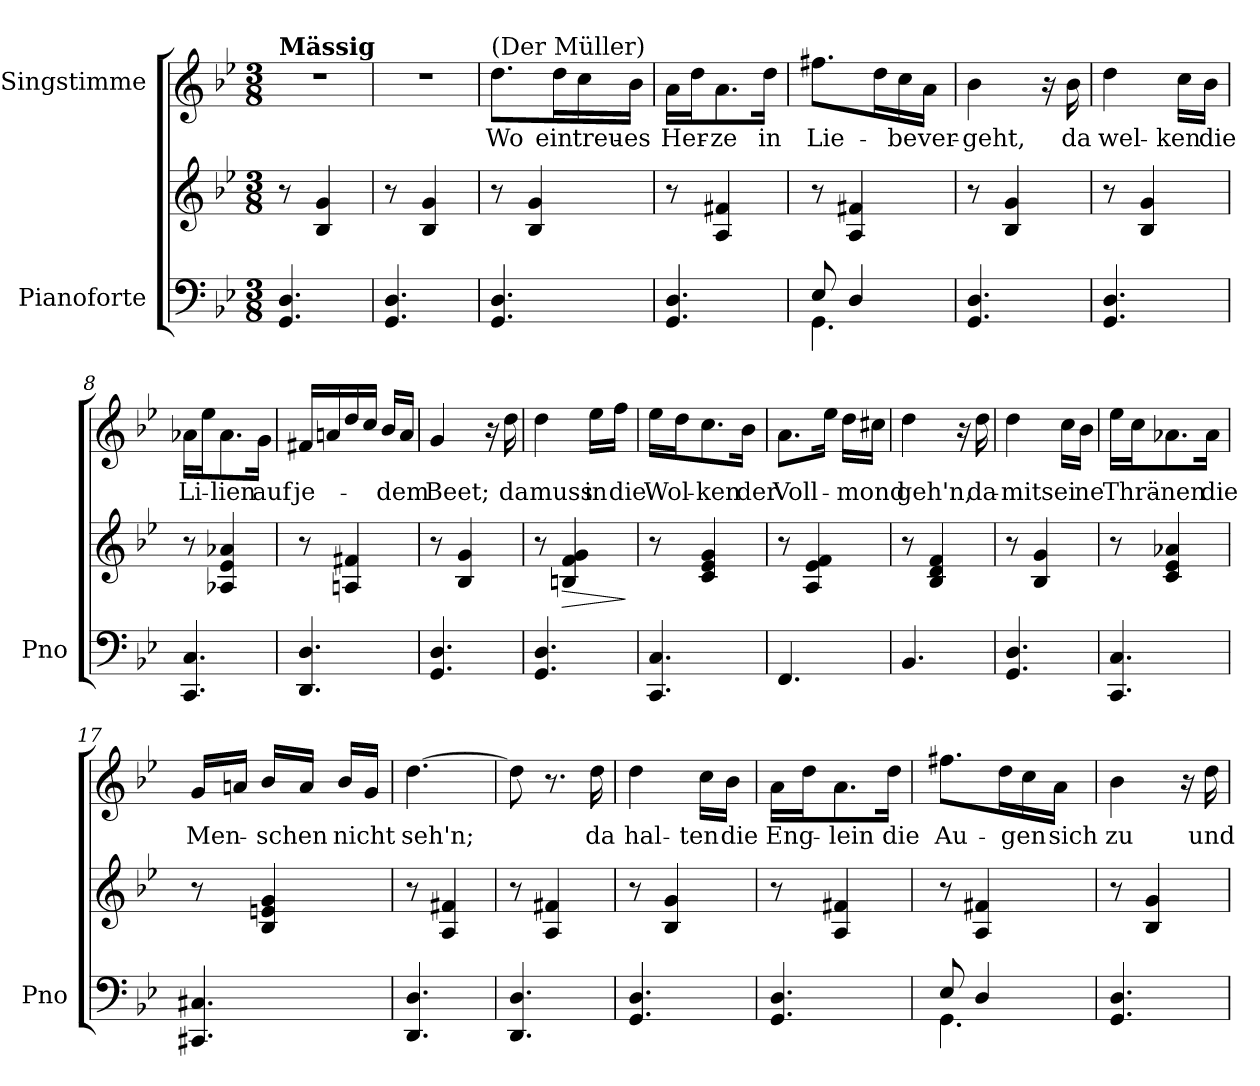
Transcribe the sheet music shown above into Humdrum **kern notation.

**kern	**kern	**dynam	**kern	**text
*part2	*part2	*part2	*part1	*part1
*staff3	*staff2	*staff2/3	*staff1	*staff1
*I"Pianoforte	*	*	*I"Singstimme	*
*I'Pno	*	*	*	*
*clefF4	*clefG2	*	*clefG2	*
*k[b-e-]	*k[b-e-]	*	*k[b-e-]	*
*M3/8	*M3/8	*	*M3/8	*
=1	=1	=1	=1	=1
!	!	!	!LO:TX:a:B:t=Mässig	!
!	!	!LO:DY:a=2	!	!
!	!	!LO:DY:n=1:a=2	!	!
!	!	!LO:DY:n=2:a=2	!	!
4.GG/ 4.D/	8r	other-dynamics p other-dynamics	4.r	.
.	4B-/ 4g/	.	.	.
=2	=2	=2	=2	=2
4.GG/ 4.D/	8r	.	4.r	.
.	4B-/ 4g/	.	.	.
=3	=3	=3	=3	=3
!	!	!	!LO:TX:a:t=(Der Müller)	!
!	!	!	!	!LO:LY:b
4.GG/ 4.D/	8r	.	8.dd\L	Wo
.	4B-/ 4g/	.	.	.
!	!	!	!	!LO:LY:b
.	.	.	16dd\L	ein
!	!	!	!	!LO:LY:b
.	.	.	16cc\	treu-
!	!	!	!	!LO:LY:b
.	.	.	16b-\JJ	-es
=4	=4	=4	=4	=4
!	!	!	!	!LO:LY:b
4.GG/ 4.D/	8r	.	16a\LL	Her-
.	.	.	16dd\J	.
!	!	!	!	!LO:LY:b
.	4A/ 4f#X/	.	8.a\	ze
!	!	!	!	!LO:LY:b
.	.	.	16dd\Jk	in
=5	=5	=5	=5	=5
*^	*	*	*	*
!	!	!	!	!	!LO:LY:b
8E-/	4.GG\	8r	.	8.ff#X\L	Lie-
4D/	.	4A/ 4f#X/	.	.	.
.	.	.	.	16dd\L	.
!	!	!	!	!	!LO:LY:b
.	.	.	.	16cc\	be
!	!	!	!	!	!LO:LY:b
.	.	.	.	16a\JJ	ver-
*v	*v	*	*	*	*
=6	=6	=6	=6	=6
!	!	!	!	!LO:LY:b
4.GG/ 4.D/	8r	.	4b-\	-geht,
.	4B-/ 4g/	.	.	.
.	.	.	16r	.
!	!	!	!	!LO:LY:b
.	.	.	16b-\	da
!!LO:LB:g=z
=7	=7	=7	=7	=7
!	!	!	!	!LO:LY:b
4.GG/ 4.D/	8r	.	4dd\	wel-
.	4B-/ 4g/	.	.	.
!	!	!	!	!LO:LY:b
.	.	.	16cc\LL	-ken
!	!	!	!	!LO:LY:b
.	.	.	16b-\JJ	die
=8	=8	=8	=8	=8
!	!	!	!	!LO:LY:b
4.CC/ 4.C/	8r	.	16a-X\LL	Li-
.	.	.	16ee-\J	.
!	!	!	!	!LO:LY:b
.	4A-X/ 4e-/ 4a-X/	.	8.a-\	lien
!	!	!	!	!LO:LY:b
.	.	.	16g\Jk	auf
=9	=9	=9	=9	=9
!	!	!	!	!LO:LY:b
4.DD/ 4.D/	8r	.	16f#X/LL	je-
.	.	.	16an/	.
.	4An/ 4f#X/	.	16dd/	.
.	.	.	16cc/JJ	.
!	!	!	!	!LO:LY:b
.	.	.	16b-/LL	dem
.	.	.	16a/JJ	.
=10	=10	=10	=10	=10
!	!	!	!	!LO:LY:b
4.GG/ 4.D/	8r	.	4g/	Beet;
.	4B-/ 4g/	.	.	.
.	.	.	16r	.
!	!	!	!	!LO:LY:b
.	.	.	16dd\	da
=11	=11	=11	=11	=11
!	!	!	!	!LO:LY:b
4.GG/ 4.D/	8r	.	4dd\	muss
!	!	!LO:HP:b	!	!
.	4Bn/ 4f/ 4g/	>	.	.
!	!	!	!	!LO:LY:b
.	.	.	16ee-\LL	in
!	!	!	!	!LO:LY:b
.	.	.	16ff\JJ	die
.	.	]	.	.
=12	=12	=12	=12	=12
!	!	!	!	!LO:LY:b
4.CC/ 4.C/	8r	.	16ee-\LL	Wol-
.	.	.	16dd\J	.
!	!	!	!	!LO:LY:b
.	4c/ 4e-/ 4g/	.	8.cc\	-ken
!	!	!	!	!LO:LY:b
.	.	.	16b-\Jk	der
=13	=13	=13	=13	=13
!	!	!	!	!LO:LY:b
4.FF/	8r	.	8.a\L	Voll-
.	4A/ 4e-/ 4f/	.	.	.
.	.	.	16ee-\Jk	.
!	!	!	!	!LO:LY:b
.	.	.	16dd\LL	mond
.	.	.	16cc#X\JJ	.
!!LO:LB:g=z
=14	=14	=14	=14	=14
!	!	!	!	!LO:LY:b
4.BB-/	8r	.	4dd\	geh'n,
.	4B-/ 4d/ 4f/	.	.	.
.	.	.	16r	.
!	!	!	!	!LO:LY:b
.	.	.	16dd\	da-
=15	=15	=15	=15	=15
!	!	!	!	!LO:LY:b
4.GG/ 4.D/	8r	.	4dd\	-mit
.	4B-/ 4g/	.	.	.
!	!	!	!	!LO:LY:b
.	.	.	16cc\LL	sei
!	!	!	!	!LO:LY:b
.	.	.	16b-\JJ	ne
=16	=16	=16	=16	=16
!	!	!	!	!LO:LY:b
4.CC/ 4.C/	8r	.	16ee-\LL	Thrä-
.	.	.	16cc\J	.
!	!	!	!	!LO:LY:b
.	4c/ 4e-/ 4a-X/	.	8.a-X\	-nen
!	!	!	!	!LO:LY:b
.	.	.	16a-\Jk	die
=17	=17	=17	=17	=17
!	!	!	!	!LO:LY:b
4.CC#X/ 4.C#X/	8r	.	16g/LL	Men-
.	.	.	16an/JJ	.
!	!	!	!	!LO:LY:b
.	4B-/ 4en/ 4g/	.	16b-/LL	-schen
.	.	.	16a/JJ	.
!	!	!	!	!LO:LY:b
.	.	.	16b-/LL	nicht
.	.	.	16g/JJ	.
=18	=18	=18	=18	=18
!	!	!	!	!LO:LY:b
4.DD/ 4.D/	8r	.	[4.dd\	-seh'n;
.	4A/ 4f#X/	.	.	.
=19	=19	=19	=19	=19
4.DD/ 4.D/	8r	.	8dd\]	.
.	4A/ 4f#X/	.	8.r	.
!	!	!	!	!LO:LY:b
.	.	.	16dd\	da
=20	=20	=20	=20	=20
!	!	!	!	!LO:LY:b
4.GG/ 4.D/	8r	.	4dd\	hal-
.	4B-/ 4g/	.	.	.
!	!	!	!	!LO:LY:b
.	.	.	16cc\LL	-ten
!	!	!	!	!LO:LY:b
.	.	.	16b-\JJ	die
=21	=21	=21	=21	=21
!	!	!	!	!LO:LY:b
4.GG/ 4.D/	8r	.	16a\LL	Eng-
.	.	.	16dd\J	.
!	!	!	!	!LO:LY:b
.	4A/ 4f#X/	.	8.a\	-lein
!	!	!	!	!LO:LY:b
.	.	.	16dd\Jk	die
!!LO:LB:g=z
=22	=22	=22	=22	=22
*^	*	*	*	*
!	!	!	!	!	!LO:LY:b
8E-/	4.GG\	8r	.	8.ff#X\L	Au-
4D/	.	4A/ 4f#X/	.	.	.
.	.	.	.	16dd\L	.
!	!	!	!	!	!LO:LY:b
.	.	.	.	16cc\	gen
!	!	!	!	!	!LO:LY:b
.	.	.	.	16a\JJ	sich
*v	*v	*	*	*	*
=23	=23	=23	=23	=23
!	!	!	!	!LO:LY:b
4.GG/ 4.D/	8r	.	4b-\	zu
.	4B-/ 4g/	.	.	.
.	.	.	16r	.
!	!	!	!	!LO:LY:b
.	.	.	16dd\	und
=	=	=	=	=
*-	*-	*-	*-	*-
